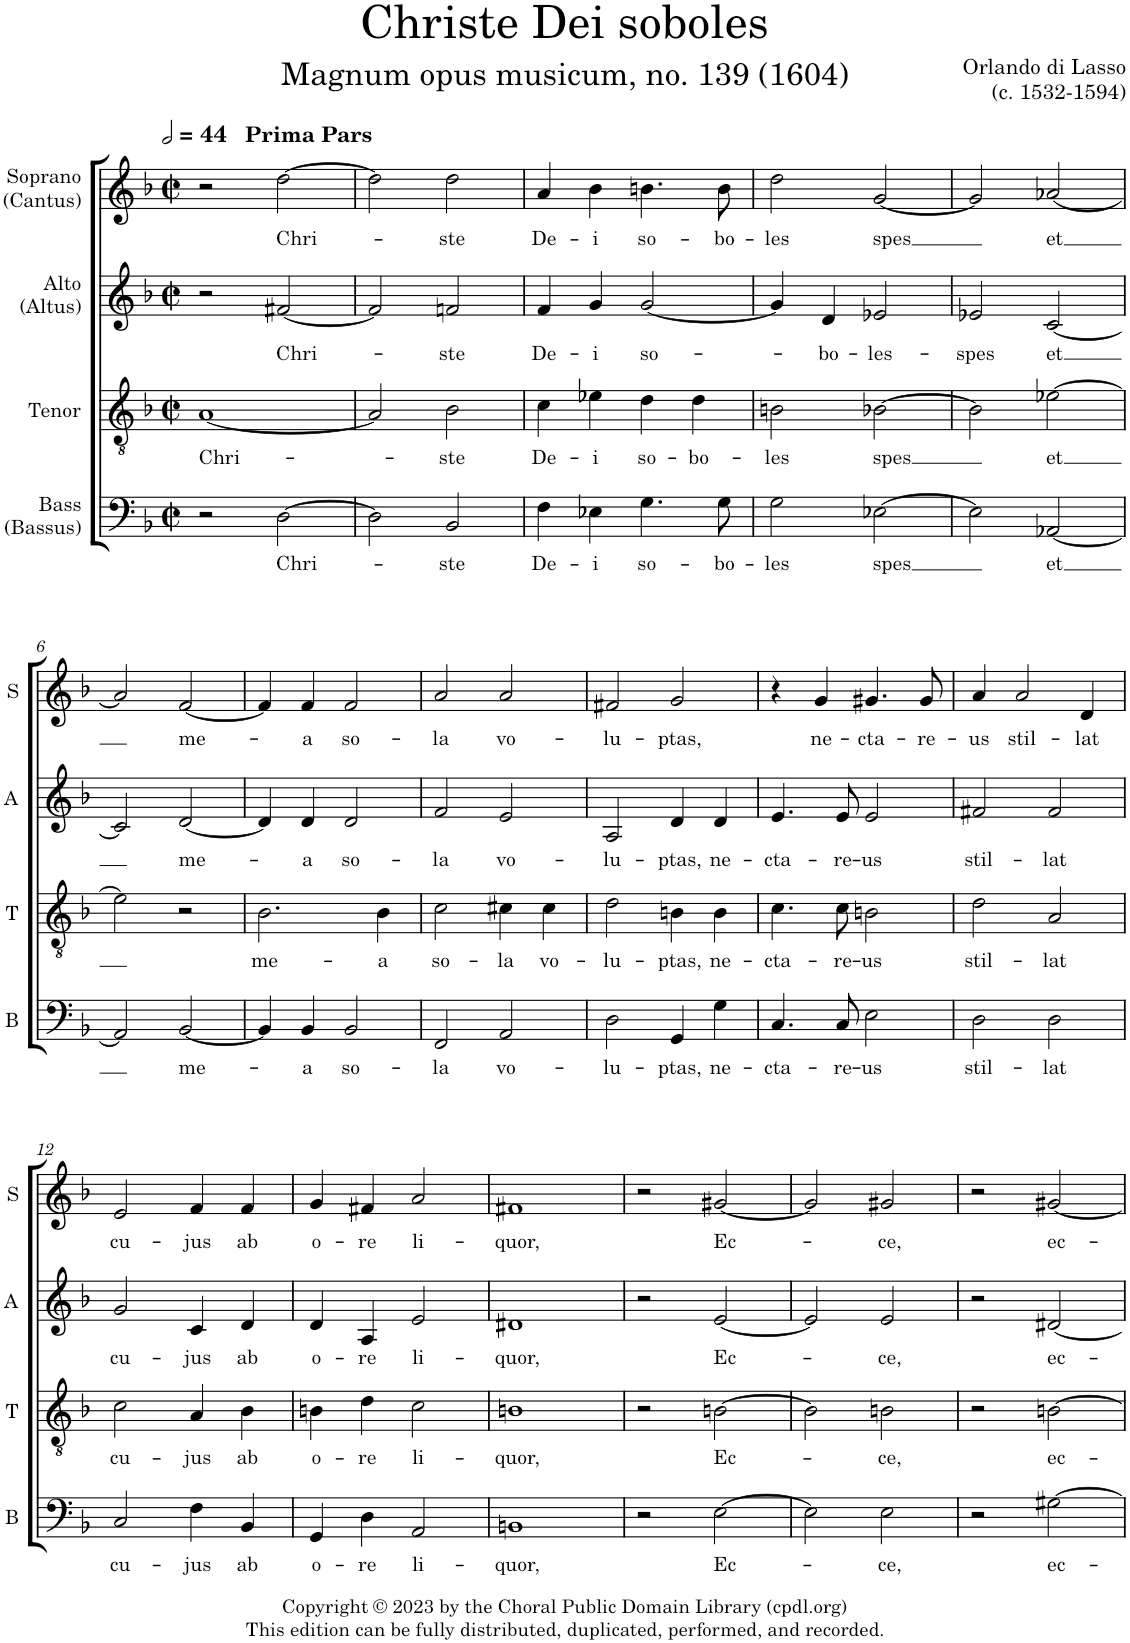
**kern	**text	**kern	**text	**kern	**text	**kern	**text
*part4	*part4	*part3	*part3	*part2	*part2	*part1	*part1
*staff4	*staff4	*staff3	*staff3	*staff2	*staff2	*staff1	*staff1
*I"Bass (Bassus)	*	*I"Tenor	*	*I"Alto (Altus)	*	*I"Soprano (Cantus)	*
*I'B	*	*I'T	*	*I'A	*	*I'S	*
*clefF4	*	*clefGv2	*	*clefG2	*	*clefG2	*
*k[b-]	*	*k[b-]	*	*k[b-]	*	*k[b-]	*
*M2/2	*	*M2/2	*	*M2/2	*	*M2/2	*
*met(c|)	*	*met(c|)	*	*met(c|)	*	*met(c|)	*
*MM88	*	*MM88	*	*MM88	*	*MM88	*
=1	=1	=1	=1	=1	=1	=1	=1
!	!	!	!	!	!	!LO:TX:a:B:t=Prima Pars	!
!	!	!	!LO:LY:b	!	!	!	!
2r	.	[1A	Chri-	2r	.	2r	.
!	!LO:LY:b	!	!	!	!LO:LY:b	!	!LO:LY:b
[2D\	Chri-	.	.	[2f#X/	Chri-	[2dd\	Chri-
=2	=2	=2	=2	=2	=2	=2	=2
2D\]	.	2A/]	.	2f#/]	.	2dd\]	.
!	!LO:LY:b	!	!LO:LY:b	!	!LO:LY:b	!	!LO:LY:b
2BB-/	-ste	2B-\	-ste	2fn/	-ste	2dd\	-ste
=3	=3	=3	=3	=3	=3	=3	=3
!	!LO:LY:b	!	!LO:LY:b	!	!LO:LY:b	!	!LO:LY:b
4F\	De-	4c\	De-	4f/	De-	4a/	De-
!	!LO:LY:b	!	!LO:LY:b	!	!LO:LY:b	!	!LO:LY:b
4E-X\	-i	4e-X\	-i	4g/	-i	4b-\	-i
!	!LO:LY:b	!	!LO:LY:b	!	!LO:LY:b	!	!LO:LY:b
4.G\	so-	4d\	so-	[<2g/	so-	4.bn\	so-
!	!	!	!LO:LY:b	!	!	!	!
.	.	4d\	-bo-	.	.	.	.
!	!LO:LY:b	!	!	!	!	!	!LO:LY:b
8G\	-bo-	.	.	.	.	8b\	-bo-
=4	=4	=4	=4	=4	=4	=4	=4
!	!LO:LY:b	!	!LO:LY:b	!	!	!	!LO:LY:b
2G\	-les	2Bn\	-les	4g/]	.	2dd\	-les
!	!	!	!	!	!LO:LY:b	!	!
.	.	.	.	4d/	-bo-	.	.
!	!LO:LY:b	!	!LO:LY:b	!	!LO:LY:b	!	!LO:LY:b
[>2E-X\	-spes	[>2B-X\	-spes	2e-X/	-les-	[<2g/	-spes
=5	=5	=5	=5	=5	=5	=5	=5
!	!	!	!	!	!LO:LY:b	!	!
2E-\]	.	2B-\]	.	2e-X/	spes	2g/]	.
!	!LO:LY:b	!	!LO:LY:b	!	!LO:LY:b	!	!LO:LY:b
[<2AA-X/	et	[>2e-X\	et	[<2c/	et	[<2a-X/	et
!!LO:LB:g=z
=6	=6	=6	=6	=6	=6	=6	=6
2AA-/]	.	2e-\]	.	2c/]	.	2a-/]	.
!	!LO:LY:b	!	!	!	!LO:LY:b	!	!LO:LY:b
[<2BB-/	me-	2r	.	[<2d/	me-	[<2f/	me-
=7	=7	=7	=7	=7	=7	=7	=7
!	!	!	!LO:LY:b	!	!	!	!
4BB-/]	.	2.B-\	me-	4d/]	.	4f/]	.
!	!LO:LY:b	!	!	!	!LO:LY:b	!	!LO:LY:b
4BB-/	-a	.	.	4d/	-a	4f/	-a
!	!LO:LY:b	!	!	!	!LO:LY:b	!	!LO:LY:b
2BB-/	so-	.	.	2d/	so-	2f/	so-
!	!	!	!LO:LY:b	!	!	!	!
.	.	4B-\	-a	.	.	.	.
=8	=8	=8	=8	=8	=8	=8	=8
!	!LO:LY:b	!	!LO:LY:b	!	!LO:LY:b	!	!LO:LY:b
2FF/	-la	2c\	so-	2f/	-la	2a/	-la
!	!LO:LY:b	!	!LO:LY:b	!	!LO:LY:b	!	!LO:LY:b
2AA/	vo-	4c#X\	-la	2e/	vo-	2a/	vo-
!	!	!	!LO:LY:b	!	!	!	!
.	.	4c#\	vo-	.	.	.	.
=9	=9	=9	=9	=9	=9	=9	=9
!	!LO:LY:b	!	!LO:LY:b	!	!LO:LY:b	!	!LO:LY:b
2D\	-lu-	2d\	-lu-	2A/	-lu-	2f#X/	-lu-
!	!LO:LY:b	!	!LO:LY:b	!	!LO:LY:b	!	!LO:LY:b
4GG/	-ptas,	4Bn\	-ptas,	4d/	-ptas,	2g/	-ptas,
!	!LO:LY:b	!	!LO:LY:b	!	!LO:LY:b	!	!
4G\	ne-	4B\	ne-	4d/	ne-	.	.
=10	=10	=10	=10	=10	=10	=10	=10
!	!LO:LY:b	!	!LO:LY:b	!	!LO:LY:b	!	!
4.C/	-cta-	4.c\	-cta-	4.e/	-cta-	4r	.
!	!	!	!	!	!	!	!LO:LY:b
.	.	.	.	.	.	4g/	ne-
!	!LO:LY:b	!	!LO:LY:b	!	!LO:LY:b	!	!
8C/	-re-	8c\	-re-	8e/	-re-	.	.
!	!LO:LY:b	!	!LO:LY:b	!	!LO:LY:b	!	!LO:LY:b
2E\	-us	2Bn\	-us	2e/	-us	4.g#X/	-cta-
!	!	!	!	!	!	!	!LO:LY:b
.	.	.	.	.	.	8g#/	-re-
=11	=11	=11	=11	=11	=11	=11	=11
!	!LO:LY:b	!	!LO:LY:b	!	!LO:LY:b	!	!LO:LY:b
2D\	stil-	2d\	stil-	2f#X/	stil-	4a/	-us
!	!	!	!	!	!	!	!LO:LY:b
.	.	.	.	.	.	2a/	stil-
!	!LO:LY:b	!	!LO:LY:b	!	!LO:LY:b	!	!
2D\	-lat	2A/	-lat	2f#/	-lat	.	.
!	!	!	!	!	!	!	!LO:LY:b
.	.	.	.	.	.	4d/	-lat
!!LO:LB:g=z
=12	=12	=12	=12	=12	=12	=12	=12
!	!LO:LY:b	!	!LO:LY:b	!	!LO:LY:b	!	!LO:LY:b
2C/	cu-	2c\	cu-	2g/	cu-	2e/	cu-
!	!LO:LY:b	!	!LO:LY:b	!	!LO:LY:b	!	!LO:LY:b
4F\	-jus	4A/	-jus	4c/	-jus	4f/	-jus
!	!LO:LY:b	!	!LO:LY:b	!	!LO:LY:b	!	!LO:LY:b
4BB-/	ab	4B-\	ab	4d/	ab	4f/	ab
=13	=13	=13	=13	=13	=13	=13	=13
!	!LO:LY:b	!	!LO:LY:b	!	!LO:LY:b	!	!LO:LY:b
4GG/	o-	4Bn\	o-	4d/	o-	4g/	o-
!	!LO:LY:b	!	!LO:LY:b	!	!LO:LY:b	!	!LO:LY:b
4D\	-re	4d\	-re	4A/	-re	4f#X/	-re
!	!LO:LY:b	!	!LO:LY:b	!	!LO:LY:b	!	!LO:LY:b
2AA/	li-	2c\	li-	2e/	li-	2a/	li-
=14	=14	=14	=14	=14	=14	=14	=14
!	!LO:LY:b	!	!LO:LY:b	!	!LO:LY:b	!	!LO:LY:b
1BBn	-quor,	1Bn	-quor,	1d#X	-quor,	1f#X	-quor,
=15	=15	=15	=15	=15	=15	=15	=15
2r	.	2r	.	2r	.	2r	.
!	!LO:LY:b	!	!LO:LY:b	!	!LO:LY:b	!	!LO:LY:b
[>2E\	Ec-	[>2Bn\	Ec-	[<2e/	Ec-	[<2g#X/	Ec-
=16	=16	=16	=16	=16	=16	=16	=16
2E\]	.	2B\]	.	2e/]	.	2g#/]	.
!	!LO:LY:b	!	!LO:LY:b	!	!LO:LY:b	!	!LO:LY:b
2E\	-ce,	2Bn\	-ce,	2e/	-ce,	2g#X/	-ce,
=17	=17	=17	=17	=17	=17	=17	=17
2r	.	2r	.	2r	.	2r	.
!	!LO:LY:b	!	!LO:LY:b	!	!LO:LY:b	!	!LO:LY:b
[>2G#X\	ec-	[>2Bn\	ec-	[<2d#X/	ec-	[<2g#X/	ec-
=	=	=	=	=	=	=	=
*-	*-	*-	*-	*-	*-	*-	*-
